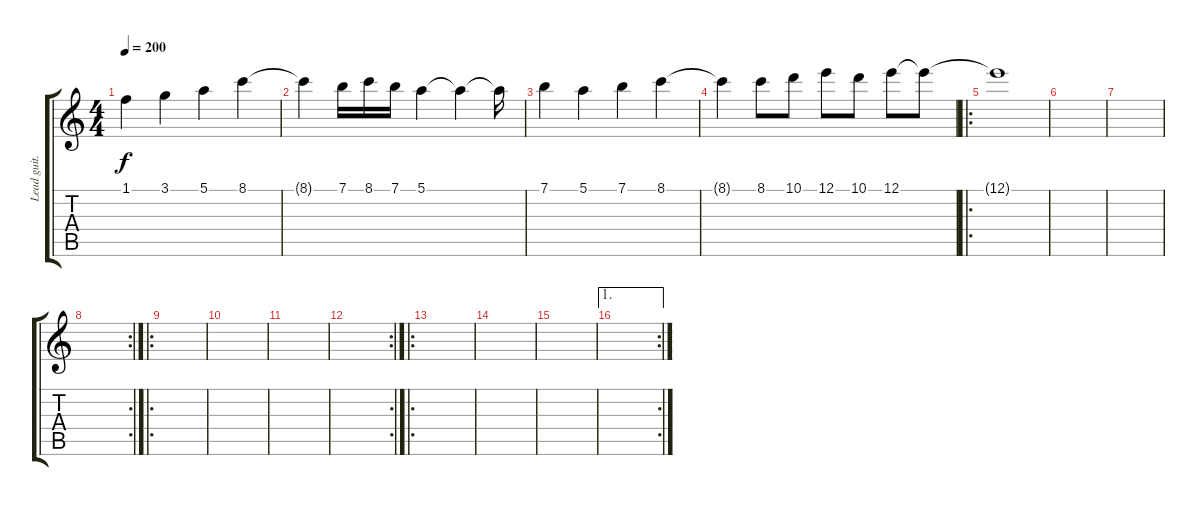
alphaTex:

\track ("Lead guit." "Lead guit.") {instrument overdrivenguitar}
\staff {score tabs}
\tuning (E4 B3 G3 D3 A2 E2) {hide}
\ts (4 4)
\tempo 200
\clef g2
\ks c
1.1.4{dy f} 3.1.4 5.1.4 8.1.4 |
8.1{t}.4 7.1.16 8.1.16 7.1.16 5.1.4 5.1{t}.4 5.1{t}.16 |
7.1.4 5.1.4 7.1.4 8.1.4 |
8.1{t}.4 8.1.8 10.1.8 12.1.8 10.1.8 12.1.8 12.1{t}.8 |
\ro
12.1{t}.1{volume 0} |
|
|
\rc 2
|
\ro
|
|
|
\rc 2
|
\ro
|
|
|
\ae 1
\rc 2
